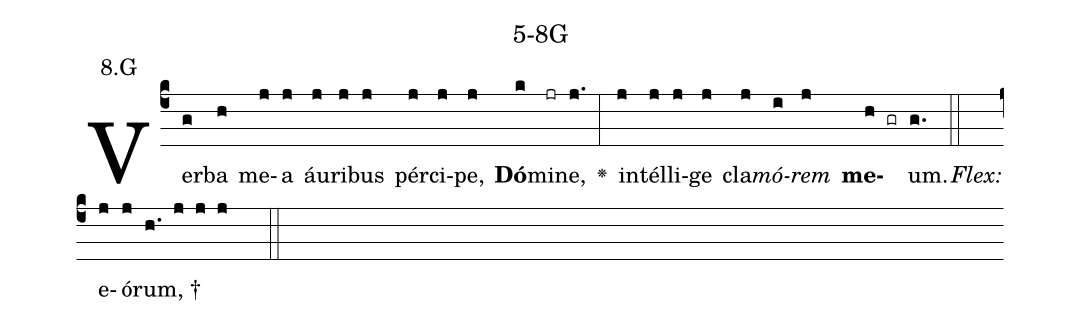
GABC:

name: 5-8G;
annotation: 8.G;
%%
(c4)Ver(g)ba(h) me(j)a(j) áu(j)ri(j)bus(j) pér(j)ci(j)pe,(j) <b>Dó</b>(k)mi(jr)ne,(j.) <v>\greheightstar</v>(:) in(j)tél(j)li(j)ge(j) cla(j)<i>mó</i>(i)<i>rem</i>(j) <b>me</b>(h gr)um.(g.) (::)
<i>Flex:</i>()  e(j)ó(j)rum, †(h. j j j  ::)

%E(j) u(j) o(i) u(j) a(h) e.(g.) (::)
